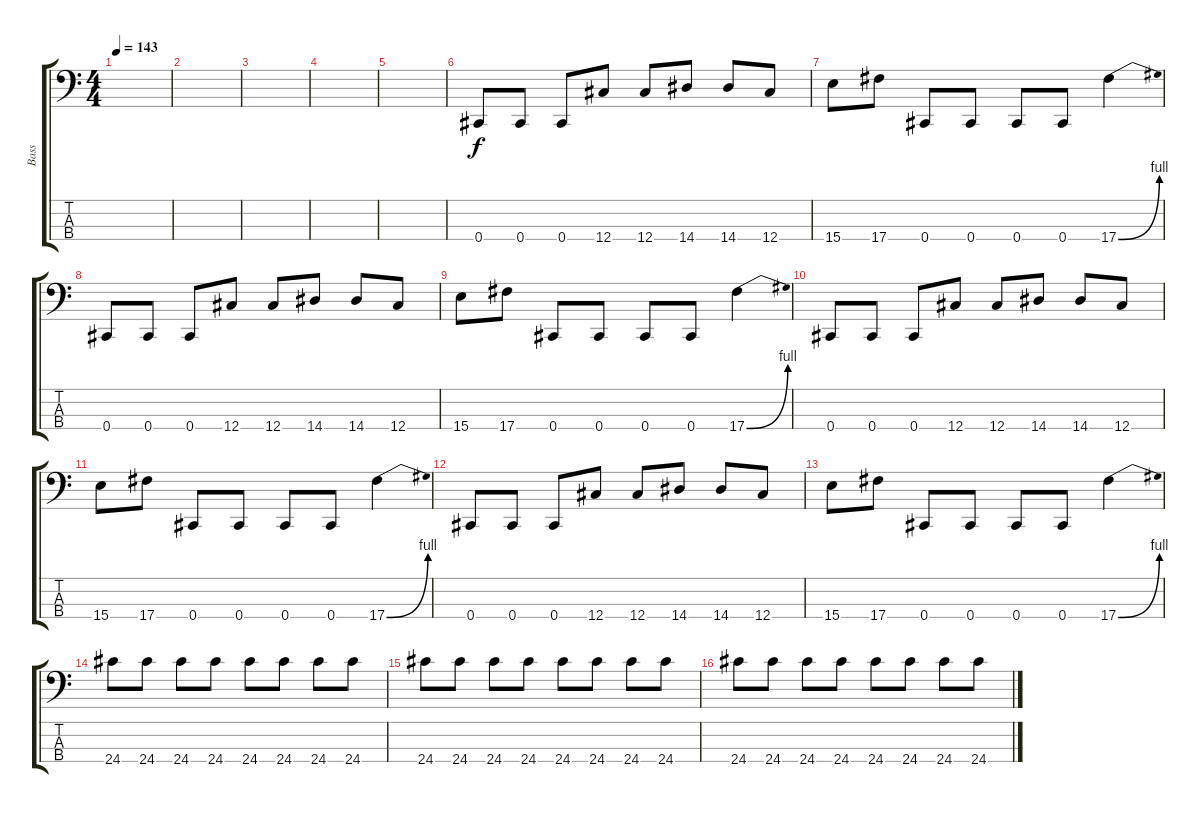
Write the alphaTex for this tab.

\track ("Bass" "Bass") {instrument electricbasspick}
\staff {score tabs}
\tuning (Gb2 Db2 Ab1 Db1) {hide}
\ts (4 4)
\tempo 143
\clef f4
\ks c
|
|
|
|
|
0.4.8 0.4.8 0.4.8 12.4.8 12.4.8 14.4.8 14.4.8 12.4.8 |
15.4.8 17.4.8 0.4.8 0.4.8 0.4.8 0.4.8 17.4{be (bend 0 0 60 4)}.4 |
0.4.8 0.4.8 0.4.8 12.4.8 12.4.8 14.4.8 14.4.8 12.4.8 |
15.4.8 17.4.8 0.4.8 0.4.8 0.4.8 0.4.8 17.4{be (bend 0 0 60 4)}.4 |
0.4.8 0.4.8 0.4.8 12.4.8 12.4.8 14.4.8 14.4.8 12.4.8 |
15.4.8 17.4.8 0.4.8 0.4.8 0.4.8 0.4.8 17.4{be (bend 0 0 60 4)}.4 |
0.4.8 0.4.8 0.4.8 12.4.8 12.4.8 14.4.8 14.4.8 12.4.8 |
15.4.8 17.4.8 0.4.8 0.4.8 0.4.8 0.4.8 17.4{be (bend 0 0 60 4)}.4 |
24.4.8 24.4.8 24.4.8 24.4.8 24.4.8 24.4.8 24.4.8 24.4.8 |
24.4.8 24.4.8 24.4.8 24.4.8 24.4.8 24.4.8 24.4.8 24.4.8 |
24.4.8 24.4.8 24.4.8 24.4.8 24.4.8 24.4.8 24.4.8 24.4.8
